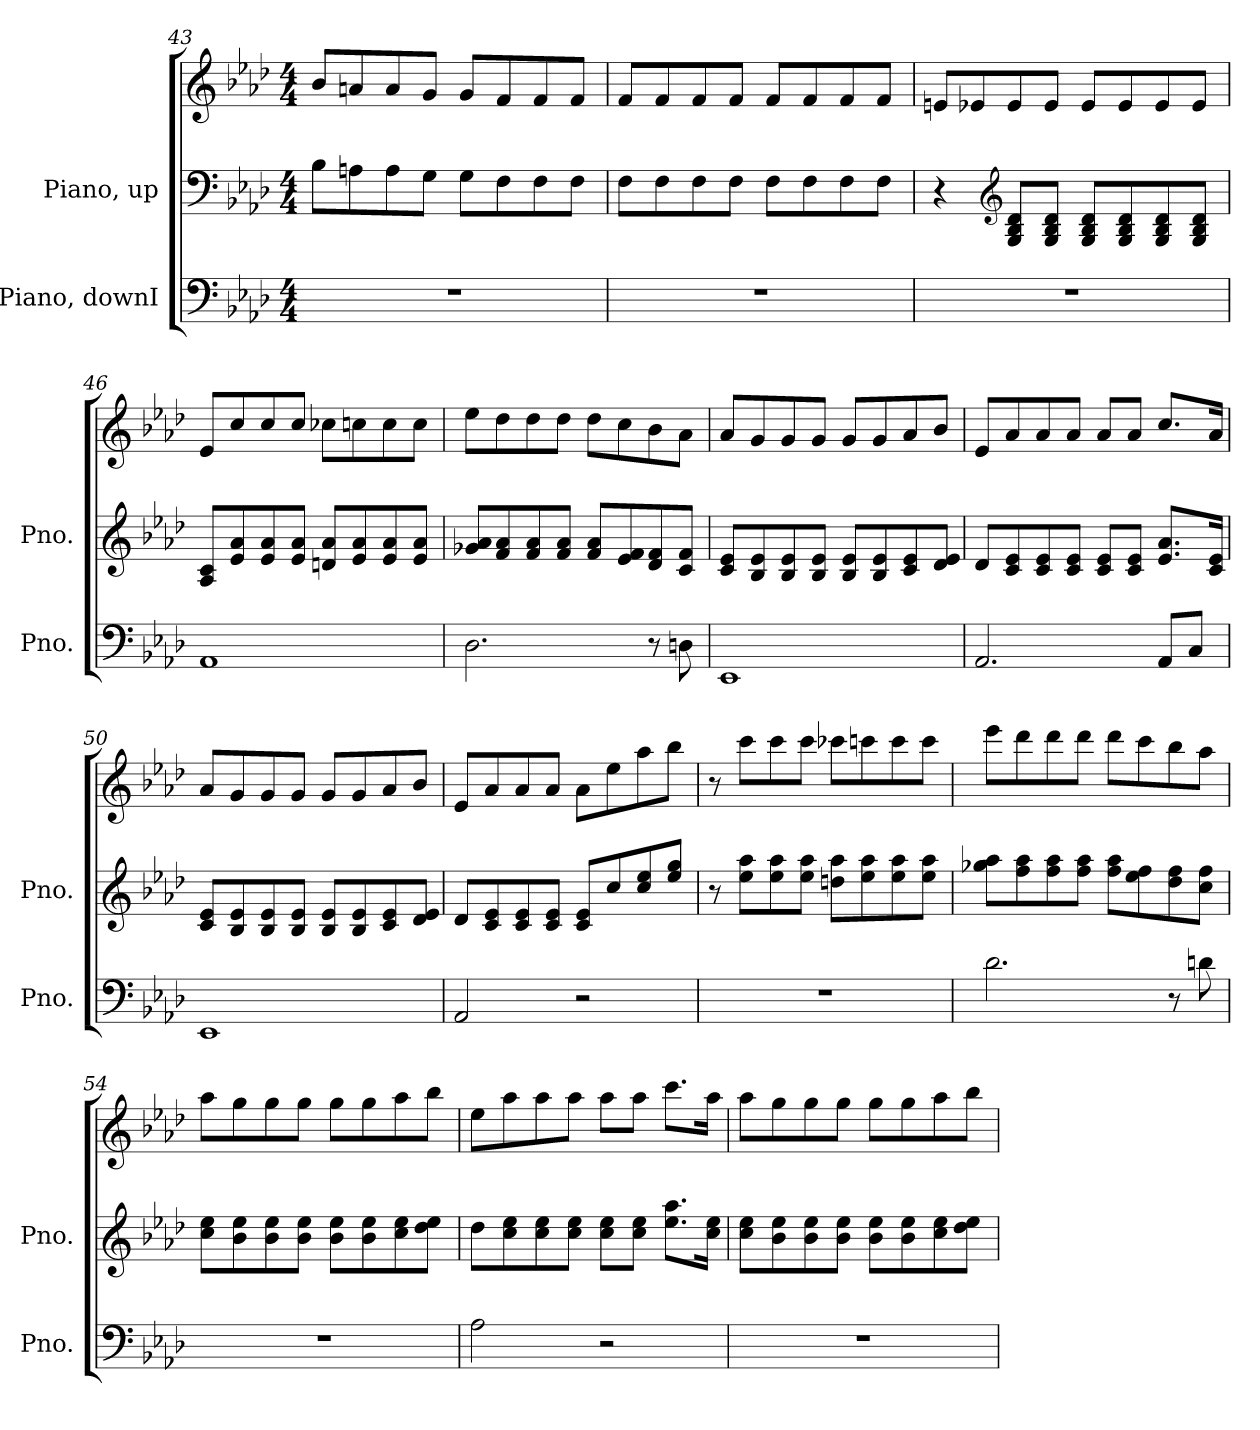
**kern	**kern	**kern
*part2	*part1	*part1
*staff3	*staff2	*staff1
*I"Piano, downI	*I"Piano, up	*
*I'Pno.	*I'Pno.	*
*clefF4	*clefF4	*clefG2
*k[b-e-a-d-]	*k[b-e-a-d-]	*k[b-e-a-d-]
*M4/4	*M4/4	*M4/4
=43	=43	=43
1r	8B-\L	8b-/L
.	8An\	8an/
.	8A\	8a/
.	8G\J	8g/J
.	8G\L	8g/L
.	8F\	8f/
.	8F\	8f/
.	8F\J	8f/J
=44	=44	=44
1r	8F\L	8f/L
.	8F\	8f/
.	8F\	8f/
.	8F\J	8f/J
.	8F\L	8f/L
.	8F\	8f/
.	8F\	8f/
.	8F\J	8f/J
!!LO:LB:g=z
=45	=45	=45
1r	4r	8en/L
.	.	8e-X/
*	*clefG2	*
.	8G/ 8B-/ 8d-/L	8e-/
.	8G/ 8B-/ 8d-/J	8e-/J
.	8G/ 8B-/ 8d-/L	8e-/L
.	8G/ 8B-/ 8d-/	8e-/
.	8G/ 8B-/ 8d-/	8e-/
.	8G/ 8B-/ 8d-/J	8e-/J
=46	=46	=46
1AA-	8A-/ 8c/L	8e-/L
.	8e-/ 8a-/	8cc/
.	8e-/ 8a-/	8cc/
.	8e-/ 8a-/J	8cc/J
.	8dn/ 8a-/L	8cc-X\L
.	8e-/ 8a-/	8ccn\
.	8e-/ 8a-/	8cc\
.	8e-/ 8a-/J	8cc\J
=47	=47	=47
2.D-\	8g-X/ 8a-/L	8ee-\L
.	8f/ 8a-/	8dd-\
.	8f/ 8a-/	8dd-\
.	8f/ 8a-/J	8dd-\J
.	8f/ 8a-/L	8dd-\L
.	8e-/ 8f/	8cc\
8r	8d-/ 8f/	8b-\
8Dn\	8c/ 8f/J	8a-\J
!!LO:LB:g=z
=48	=48	=48
1EE-	8c/ 8e-/L	8a-/L
.	8B-/ 8e-/	8g/
.	8B-/ 8e-/	8g/
.	8B-/ 8e-/J	8g/J
.	8B-/ 8e-/L	8g/L
.	8B-/ 8e-/	8g/
.	8c/ 8e-/	8a-/
.	8d-/ 8e-/J	8b-/J
=49	=49	=49
2.AA-/	8d-/L	8e-/L
.	8c/ 8e-/	8a-/
.	8c/ 8e-/	8a-/
.	8c/ 8e-/J	8a-/J
.	8c/ 8e-/L	8a-/L
.	8c/ 8e-/J	8a-/J
8AA-/L	8.e-/ 8.a-/L	8.cc/L
8C/J	.	.
.	16c/ 16e-/Jk	16a-/Jk
=50	=50	=50
1EE-	8c/ 8e-/L	8a-/L
.	8B-/ 8e-/	8g/
.	8B-/ 8e-/	8g/
.	8B-/ 8e-/J	8g/J
.	8B-/ 8e-/L	8g/L
.	8B-/ 8e-/	8g/
.	8c/ 8e-/	8a-/
.	8d-/ 8e-/J	8b-/J
!!LO:PB:g=z
=51	=51	=51
2AA-/	8d-/L	8e-/L
.	8c/ 8e-/	8a-/
.	8c/ 8e-/	8a-/
.	8c/ 8e-/J	8a-/J
2r	8c/ 8e-/L	8a-\L
.	8cc/	8ee-\
.	8cc/ 8ee-/	8aa-\
.	8ee-/ 8gg/J	8bb-\J
=52	=52	=52
1r	8r	8r
.	8ee-\ 8aa-\L	8ccc\L
.	8ee-\ 8aa-\	8ccc\
.	8ee-\ 8aa-\J	8ccc\J
.	8ddn\ 8aa-\L	8ccc-X\L
.	8ee-\ 8aa-\	8cccn\
.	8ee-\ 8aa-\	8ccc\
.	8ee-\ 8aa-\J	8ccc\J
=53	=53	=53
2.d-\	8gg-X\ 8aa-\L	8eee-\L
.	8ff\ 8aa-\	8ddd-\
.	8ff\ 8aa-\	8ddd-\
.	8ff\ 8aa-\J	8ddd-\J
.	8ff\ 8aa-\L	8ddd-\L
.	8ee-\ 8ff\	8ccc\
8r	8dd-\ 8ff\	8bb-\
8dn\	8cc\ 8ff\J	8aa-\J
!!LO:LB:g=z
=54	=54	=54
1r	8cc\ 8ee-\L	8aa-\L
.	8b-\ 8ee-\	8gg\
.	8b-\ 8ee-\	8gg\
.	8b-\ 8ee-\J	8gg\J
.	8b-\ 8ee-\L	8gg\L
.	8b-\ 8ee-\	8gg\
.	8cc\ 8ee-\	8aa-\
.	8dd-\ 8ee-\J	8bb-\J
=55	=55	=55
2A-\	8dd-\L	8ee-\L
.	8cc\ 8ee-\	8aa-\
.	8cc\ 8ee-\	8aa-\
.	8cc\ 8ee-\J	8aa-\J
2r	8cc\ 8ee-\L	8aa-\L
.	8cc\ 8ee-\J	8aa-\J
.	8.ee-\ 8.aa-\L	8.ccc\L
.	16cc\ 16ee-\Jk	16aa-\Jk
=56	=56	=56
1r	8cc\ 8ee-\L	8aa-\L
.	8b-\ 8ee-\	8gg\
.	8b-\ 8ee-\	8gg\
.	8b-\ 8ee-\J	8gg\J
.	8b-\ 8ee-\L	8gg\L
.	8b-\ 8ee-\	8gg\
.	8cc\ 8ee-\	8aa-\
.	8dd-\ 8ee-\J	8bb-\J
=	=	=
*-	*-	*-
